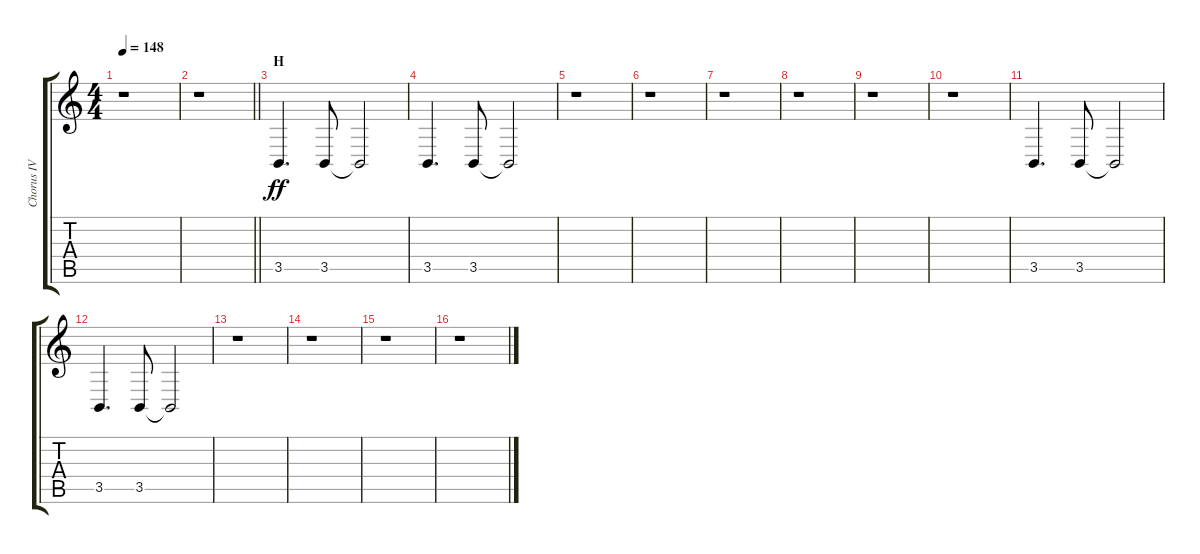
\track ("Chorus IV" "Chorus IV") {instrument voiceoohs}
\staff {score tabs}
\tuning (Eb4 Bb3 Gb3 Db3 Ab2 Eb2) {hide}
\ts (4 4)
\tempo 148
\clef g2
\ks c
r.1{dy ff} |
\barLineRight lightlight
r.1 |
\section ("" "H")
3.5.4{d} 3.5.8 3.5{t}.2 |
3.5.4{d} 3.5.8 3.5{t}.2 |
r.1 |
r.1 |
r.1 |
r.1 |
r.1 |
r.1 |
3.5.4{d} 3.5.8 3.5{t}.2 |
3.5.4{d} 3.5.8 3.5{t}.2 |
r.1 |
r.1 |
r.1 |
r.1
